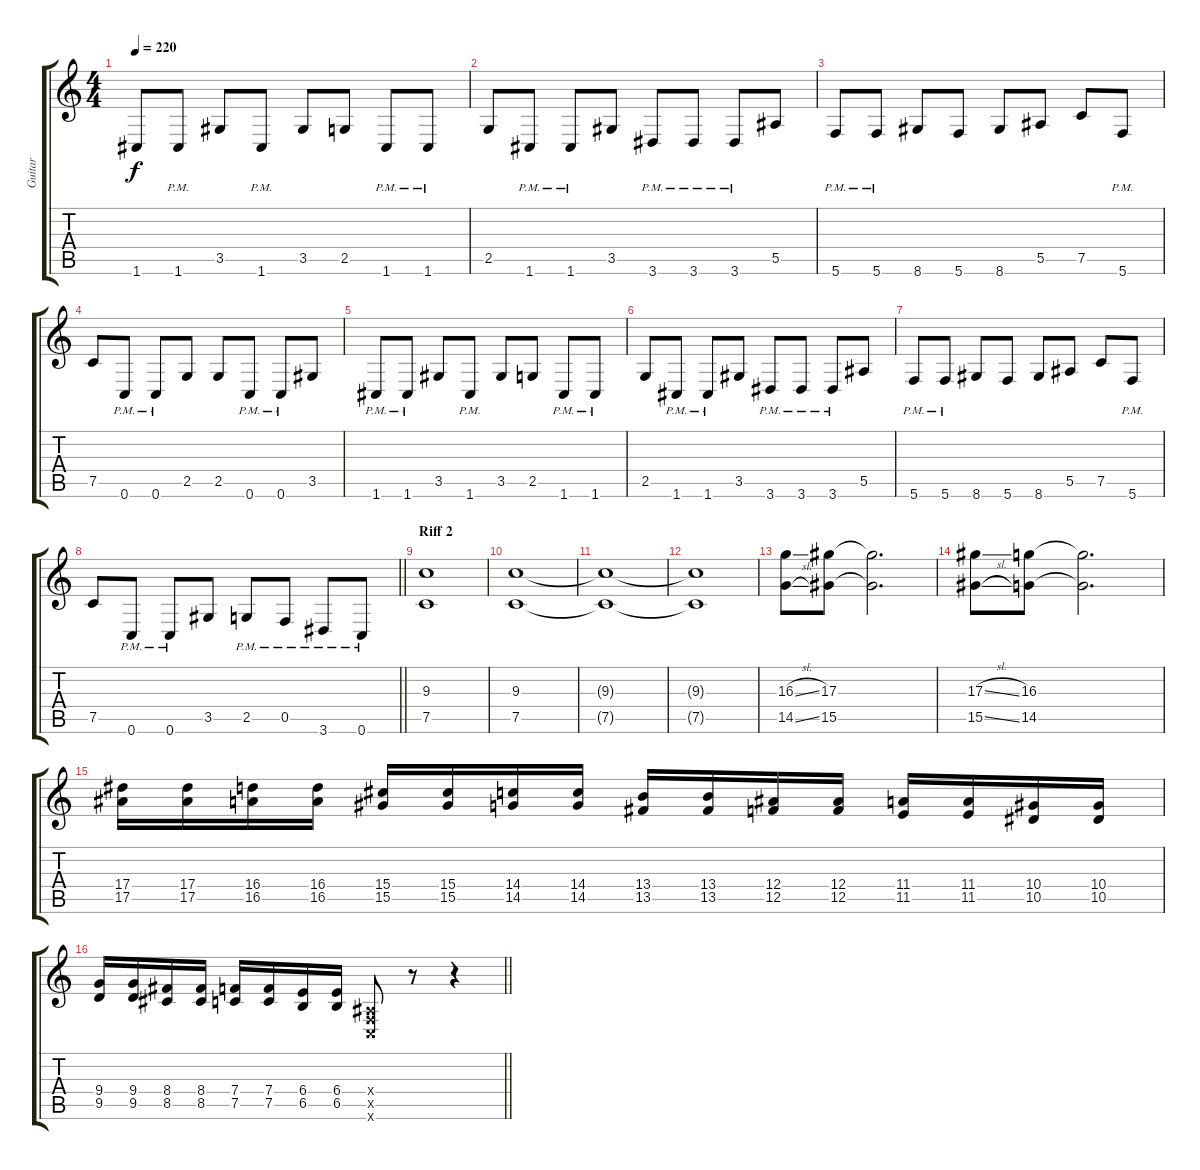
\track ("Guitar" "Guitar") {instrument distortionguitar}
\staff {score tabs}
\tuning (C4 G3 Eb3 Bb2 F2 C2) {hide}
\ts (4 4)
\tempo 220
\clef g2
\ks c
1.6{t}.8{dy f} 1.6{pm}.8 3.5.8 1.6{pm}.8 3.5.8 2.5.8 1.6{pm}.8 1.6{pm}.8 |
2.5.8 1.6{pm}.8 1.6{pm}.8 3.5.8 3.6{pm}.8 3.6{pm}.8 3.6{pm}.8 5.5.8 |
5.6{pm}.8 5.6{pm}.8 8.6.8 5.6.8 8.6.8 5.5.8 7.5.8 5.6{pm}.8 |
7.5.8 0.6{pm}.8 0.6{pm}.8 2.5.8 2.5.8 0.6{pm}.8 0.6{pm}.8 3.5.8 |
1.6{pm}.8 1.6{pm}.8 3.5.8 1.6{pm}.8 3.5.8 2.5.8 1.6{pm}.8 1.6{pm}.8 |
2.5.8 1.6{pm}.8 1.6{pm}.8 3.5.8 3.6{pm}.8 3.6{pm}.8 3.6{pm}.8 5.5.8 |
5.6{pm}.8 5.6{pm}.8 8.6.8 5.6.8 8.6.8 5.5.8 7.5.8 5.6{pm}.8 |
\barLineRight lightlight
7.5.8 0.6{pm}.8 0.6{pm}.8 3.5.8 2.5{pm}.8 0.5{pm}.8 3.6{pm}.8 0.6{pm}.8 |
\section ("" "Riff 2")
(9.3 7.5).1 |
(9.3 7.5).1 |
(9.3{t} 7.5{t}).1 |
(9.3{t} 7.5{t}).1 |
(16.3{sl} 14.5{sl}).8 (17.3 15.5).8 (17.3{t} 15.5{t}).2{d} |
(17.3{sl} 15.5{sl}).8 (16.3 14.5).8 (16.3{t} 14.5{t}).2{d} |
(17.4 17.5).16{instrument guitarfretnoise} (17.4 17.5).16 (16.4 16.5).16 (16.4 16.5).16 (15.4 15.5).16 (15.4 15.5).16 (14.4 14.5).16 (14.4 14.5).16 (13.4 13.5).16 (13.4 13.5).16 (12.4 12.5).16 (12.4 12.5).16 (11.4 11.5).16 (11.4 11.5).16 (10.4 10.5).16 (10.4 10.5).16 |
\barLineRight lightlight
(9.4 9.5).16 (9.4 9.5).16 (8.4 8.5).16 (8.4 8.5).16 (7.4 7.5).16 (7.4 7.5).16 (6.4 6.5).16 (6.4 6.5).16 (0.4{x} 0.5{x} 0.6{x}).8{instrument distortionguitar} r.8 r.4
